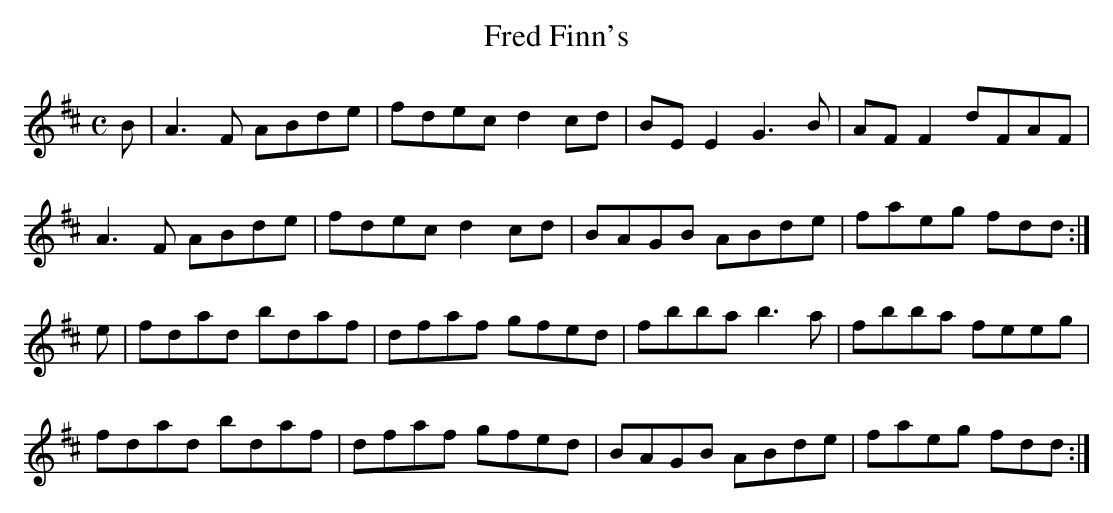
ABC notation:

X:1
T:Finn's, Fred
M:C
L:1/8
K:D Major
B|A3F ABde|fdec d2cd|BEE2 G3B|AFF2 dFAF|!
A3F ABde|fdec d2cd|BAGB ABde|faeg fdd:|!
e|fdad bdaf|dfaf gfed|fbba b3a|fbba feeg|!
fdad bdaf|dfaf gfed|BAGB ABde|faeg fdd:|!
